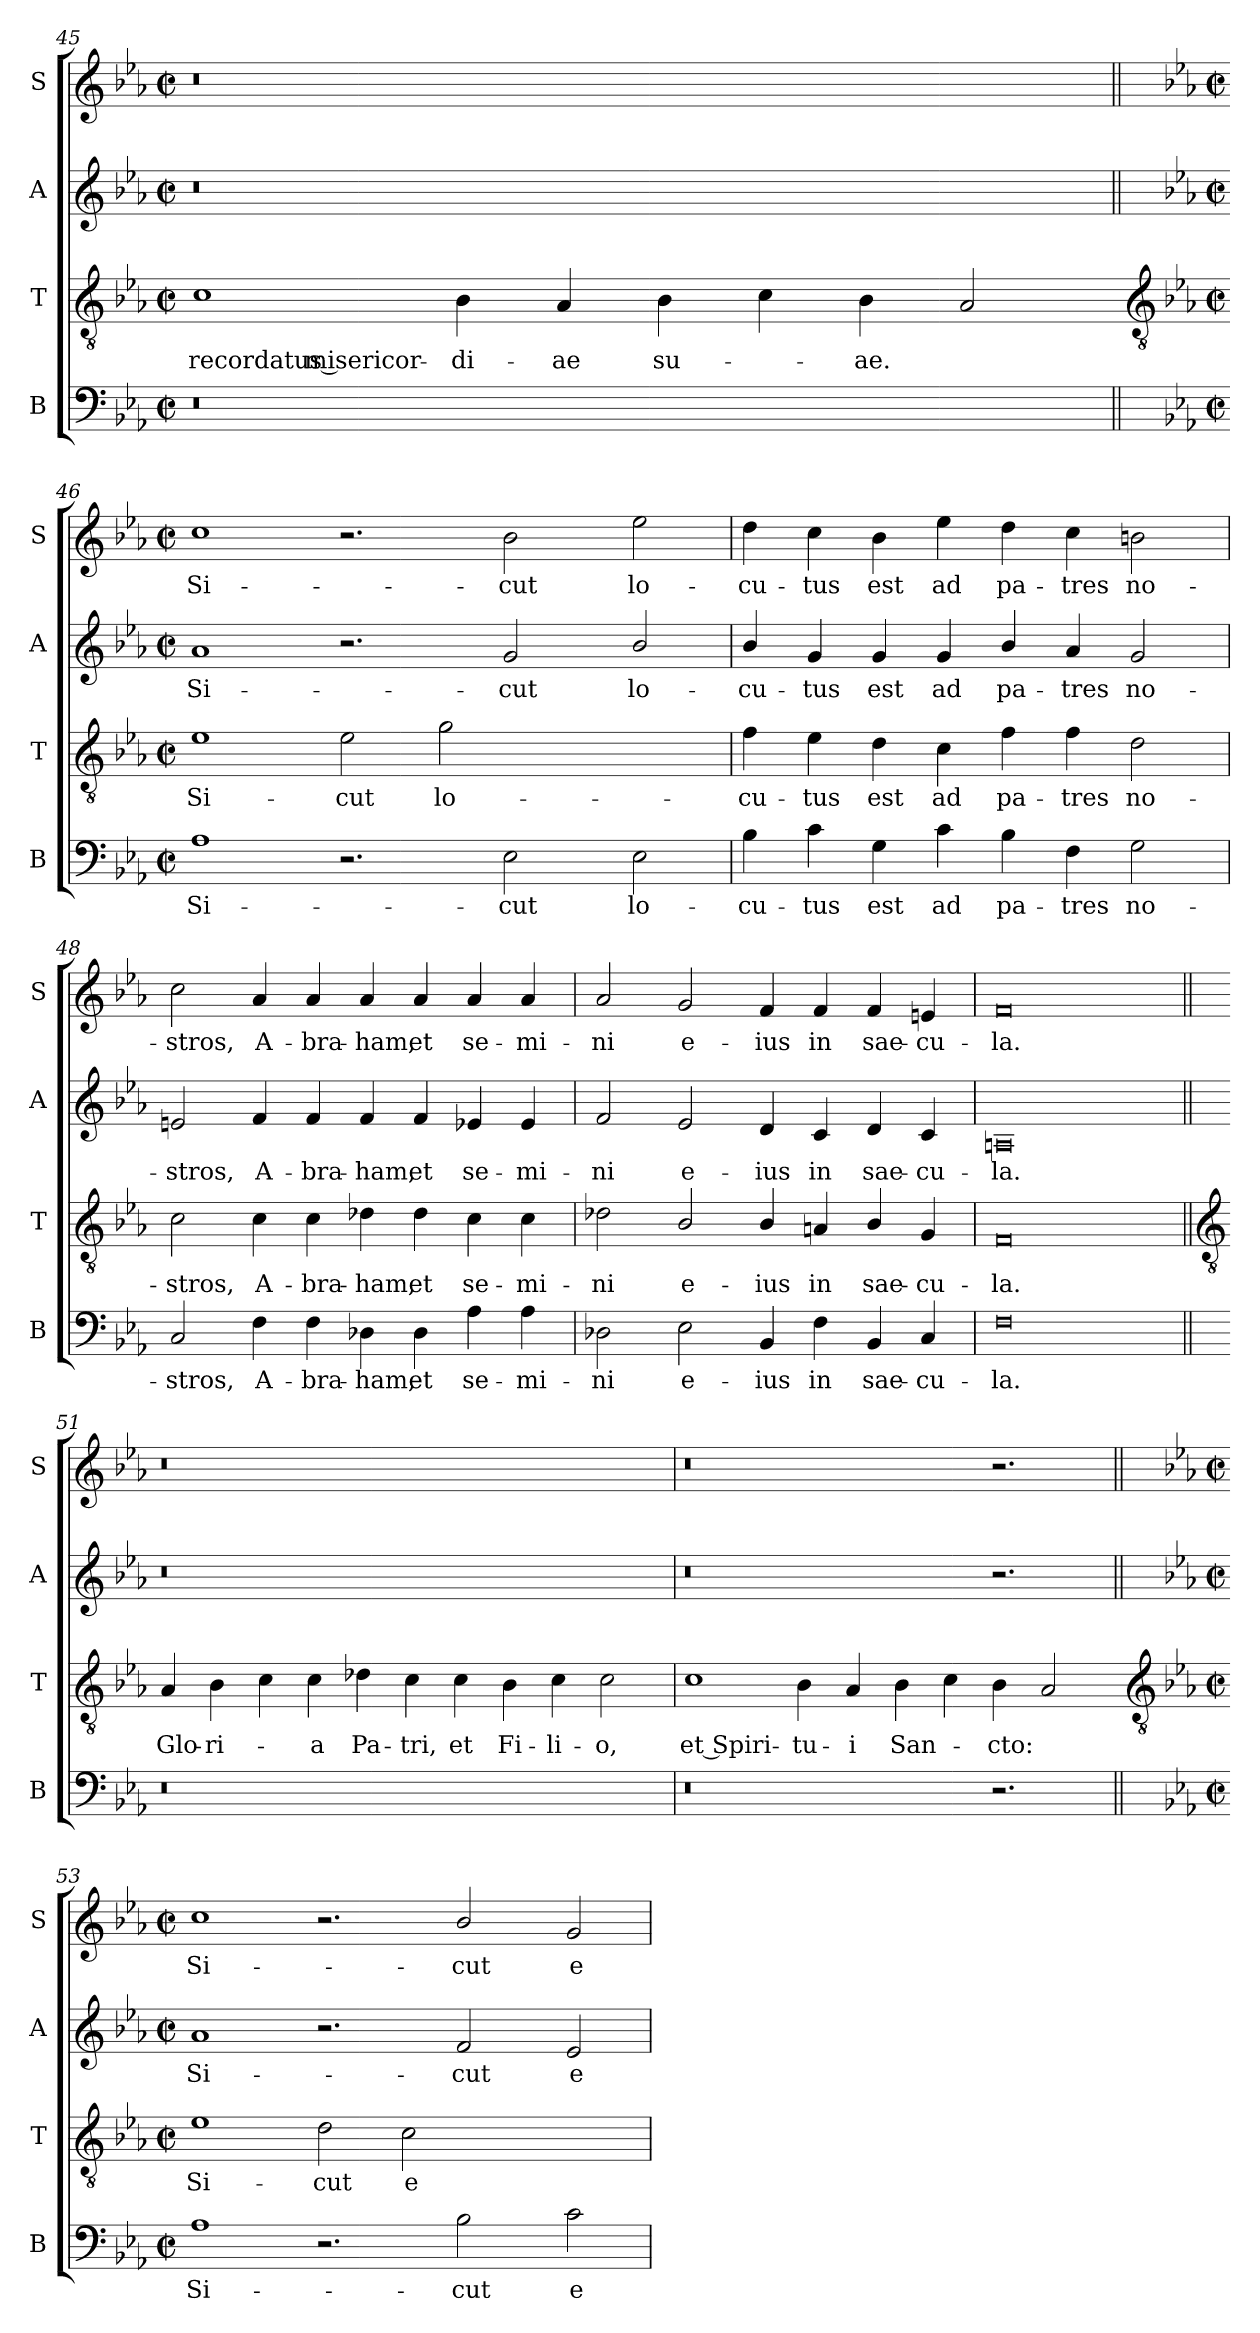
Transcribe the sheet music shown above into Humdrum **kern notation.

**kern	**text	**kern	**text	**kern	**text	**kern	**text
*part4	*part4	*part3	*part3	*part2	*part2	*part1	*part1
*staff4	*staff4	*staff3	*staff3	*staff2	*staff2	*staff1	*staff1
*I"B	*	*I"T	*	*I"A	*	*I"S	*
*I'B	*	*I'T	*	*I'A	*	*I'S	*
*clefF4	*	*clefGv2	*	*clefG2	*	*clefG2	*
*k[b-e-a-]	*	*k[b-e-a-]	*	*k[b-e-a-]	*	*k[b-e-a-]	*
*E-:	*	*E-:	*	*E-:	*	*E-:	*
*M4/2	*	*M4/2	*	*M4/2	*	*M4/2	*
*met(c|)	*	*met(c|)	*	*met(c|)	*	*met(c|)	*
=45	=45	=45	=45	=45	=45	=45	=45
!	!	!	!LO:LY:b	!	!	!	!
0r	.	1c	recordatus misericor-	0r	.	0r	.
!	!	!	!LO:LY:b	!	!	!	!
.	.	4B-	-di-	.	.	.	.
!	!	!	!LO:LY:b	!	!	!	!
.	.	4A-	-ae	.	.	.	.
!	!	!	!LO:LY:b	!	!	!	!
.	.	4B-	su-	.	.	.	.
.	.	4c	.	.	.	.	.
!	!	!	!LO:LY:b	!	!	!	!
2.ryy	.	4B-	ae.	2.ryy	.	2.ryy	.
.	.	2A-	.	.	.	.	.
!!LO:LB:g=z
=46||	=46||	=46-	=46||	=46||	=46||	=46||	=46||
*	*	*clefGv2	*	*	*	*	*
*k[b-e-a-]	*	*	*	*k[b-e-a-]	*	*k[b-e-a-]	*
*E-:	*	*	*	*E-:	*	*E-:	*
*M4/2	*	*M4/2	*	*M4/2	*	*M4/2	*
*met(c|)	*	*met(c|)	*	*met(c|)	*	*met(c|)	*
!	!LO:LY:b	!	!LO:LY:b	!	!LO:LY:b	!	!LO:LY:b
1A-	Si-	1e-	Si-	1a-	Si-	1cc	Si-
!	!	!	!LO:LY:b	!	!	!	!
2.r	.	2e-	-cut	2.r	.	2.r	.
!	!	!	!LO:LY:b	!	!	!	!
.	.	2g	lo-	.	.	.	.
!	!LO:LY:b	!	!	!	!LO:LY:b	!	!LO:LY:b
2E-	-cut	.	.	2g	-cut	2b-	-cut
.	.	2.ryy	.	.	.	.	.
!	!LO:LY:b	!	!	!	!LO:LY:b	!	!LO:LY:b
2E-	lo-	.	.	2b-/	lo-	2ee-	lo-
=47	=47	=47	=47	=47	=47	=47	=47
!	!LO:LY:b	!	!LO:LY:b	!	!LO:LY:b	!	!LO:LY:b
4B-	-cu-	4f	-cu-	4b-/	-cu-	4dd	-cu-
!	!LO:LY:b	!	!LO:LY:b	!	!LO:LY:b	!	!LO:LY:b
4c	-tus	4e-	-tus	4g	-tus	4cc	-tus
!	!LO:LY:b	!	!LO:LY:b	!	!LO:LY:b	!	!LO:LY:b
4G	est	4d	est	4g	est	4b-	est
!	!LO:LY:b	!	!LO:LY:b	!	!LO:LY:b	!	!LO:LY:b
4c	ad	4c	ad	4g	ad	4ee-	ad
!	!LO:LY:b	!	!LO:LY:b	!	!LO:LY:b	!	!LO:LY:b
4B-	pa-	4f	pa-	4b-/	pa-	4dd	pa-
!	!LO:LY:b	!	!LO:LY:b	!	!LO:LY:b	!	!LO:LY:b
4F	-tres	4f	-tres	4a-/	-tres	4cc	-tres
!	!LO:LY:b	!	!LO:LY:b	!	!LO:LY:b	!	!LO:LY:b
2G	no-	2d	no-	2g	no-	2bn	no-
=48	=48	=48	=48	=48	=48	=48	=48
!	!LO:LY:b	!	!LO:LY:b	!	!LO:LY:b	!	!LO:LY:b
2C	-stros,	2c	-stros,	2en	-stros,	2cc	-stros,
!	!LO:LY:b	!	!LO:LY:b	!	!LO:LY:b	!	!LO:LY:b
4F	A-	4c	A-	4f	A-	4a-/	A-
!	!LO:LY:b	!	!LO:LY:b	!	!LO:LY:b	!	!LO:LY:b
4F	-bra-	4c	-bra-	4f	-bra-	4a-/	-bra-
!	!LO:LY:b	!	!LO:LY:b	!	!LO:LY:b	!	!LO:LY:b
4D-X	-ham,	4d-X	-ham,	4f	-ham,	4a-/	-ham,
!	!LO:LY:b	!	!LO:LY:b	!	!LO:LY:b	!	!LO:LY:b
4D-	et	4d-	et	4f	et	4a-/	et
!	!LO:LY:b	!	!LO:LY:b	!	!LO:LY:b	!	!LO:LY:b
4A-	se-	4c	se-	4e-	se-	4a-/	se-
!	!LO:LY:b	!	!LO:LY:b	!	!LO:LY:b	!	!LO:LY:b
4A-	-mi-	4c	-mi-	4e-	-mi-	4a-/	-mi-
=49	=49	=49	=49	=49	=49	=49	=49
!	!LO:LY:b	!	!LO:LY:b	!	!LO:LY:b	!	!LO:LY:b
2D-X	-ni	2d-X	-ni	2f	-ni	2a-/	-ni
!	!LO:LY:b	!	!LO:LY:b	!	!LO:LY:b	!	!LO:LY:b
2E-	e-	2B-/	e-	2e-	e-	2g	e-
!	!LO:LY:b	!	!LO:LY:b	!	!LO:LY:b	!	!LO:LY:b
4BB-	-ius	4B-/	-ius	4d	-ius	4f	-ius
!	!LO:LY:b	!	!LO:LY:b	!	!LO:LY:b	!	!LO:LY:b
4F	in	4An	in	4c	in	4f	in
!	!LO:LY:b	!	!LO:LY:b	!	!LO:LY:b	!	!LO:LY:b
4BB-	sae-	4B-/	sae-	4d	sae-	4f	sae-
!	!LO:LY:b	!	!LO:LY:b	!	!LO:LY:b	!	!LO:LY:b
4C	-cu-	4G	-cu-	4c	-cu-	4en	-cu-
=50	=50	=50	=50	=50	=50	=50	=50
!	!LO:LY:b	!	!LO:LY:b	!	!LO:LY:b	!	!LO:LY:b
0F	-la.	0F	-la.	0An	-la.	0f	-la.
!!LO:LB:g=z
=51||	=51||	=51||	=51||	=51||	=51||	=51||	=51||
*	*	*clefGv2	*	*	*	*	*
!	!	!	!LO:LY:b	!	!	!	!
0r	.	4A-	Glo-	0r	.	0r	.
!	!	!	!LO:LY:b	!	!	!	!
.	.	4B-	-ri-	.	.	.	.
.	.	4c	.	.	.	.	.
!	!	!	!LO:LY:b	!	!	!	!
.	.	4c	a	.	.	.	.
!	!	!	!LO:LY:b	!	!	!	!
.	.	4d-X	Pa-	.	.	.	.
!	!	!	!LO:LY:b	!	!	!	!
.	.	4c	-tri,	.	.	.	.
!	!	!	!LO:LY:b	!	!	!	!
.	.	4c	et	.	.	.	.
!	!	!	!LO:LY:b	!	!	!	!
.	.	4B-	Fi-	.	.	.	.
!	!	!	!LO:LY:b	!	!	!	!
2.ryy	.	4c	-li-	2.ryy	.	2.ryy	.
!	!	!	!LO:LY:b	!	!	!	!
.	.	2c	-o,	.	.	.	.
=52	=52	=52	=52	=52	=52	=52	=52
!	!	!	!LO:LY:b	!	!	!	!
0r	.	1c	et Spiri-	0r	.	0r	.
!	!	!	!LO:LY:b	!	!	!	!
.	.	4B-	-tu-	.	.	.	.
!	!	!	!LO:LY:b	!	!	!	!
.	.	4A-	-i	.	.	.	.
!	!	!	!LO:LY:b	!	!	!	!
.	.	4B-	San-	.	.	.	.
.	.	4c	.	.	.	.	.
!	!	!	!LO:LY:b	!	!	!	!
2.r	.	4B-	-cto:	2.r	.	2.r	.
.	.	2A-	.	.	.	.	.
!!LO:LB:g=z
=53||	=53||	=53-	=53||	=53||	=53||	=53||	=53||
*	*	*clefGv2	*	*	*	*	*
*k[b-e-a-]	*	*	*	*k[b-e-a-]	*	*k[b-e-a-]	*
*E-:	*	*	*	*E-:	*	*E-:	*
*M4/2	*	*M4/2	*	*M4/2	*	*M4/2	*
*met(c|)	*	*met(c|)	*	*met(c|)	*	*met(c|)	*
!	!LO:LY:b	!	!LO:LY:b	!	!LO:LY:b	!	!LO:LY:b
1A-	Si-	1e-	Si-	1a-	Si-	1cc	Si-
!	!	!	!LO:LY:b	!	!	!	!
2.r	.	2d	-cut	2.r	.	2.r	.
!	!	!	!LO:LY:b	!	!	!	!
.	.	2c	e-	.	.	.	.
!	!LO:LY:b	!	!	!	!LO:LY:b	!	!LO:LY:b
2B-	-cut	.	.	2f	-cut	2b-/	-cut
.	.	2.ryy	.	.	.	.	.
!	!LO:LY:b	!	!	!	!LO:LY:b	!	!LO:LY:b
2c	e-	.	.	2e-	e-	2g	e-
=	=	=	=	=	=	=	=
*-	*-	*-	*-	*-	*-	*-	*-
